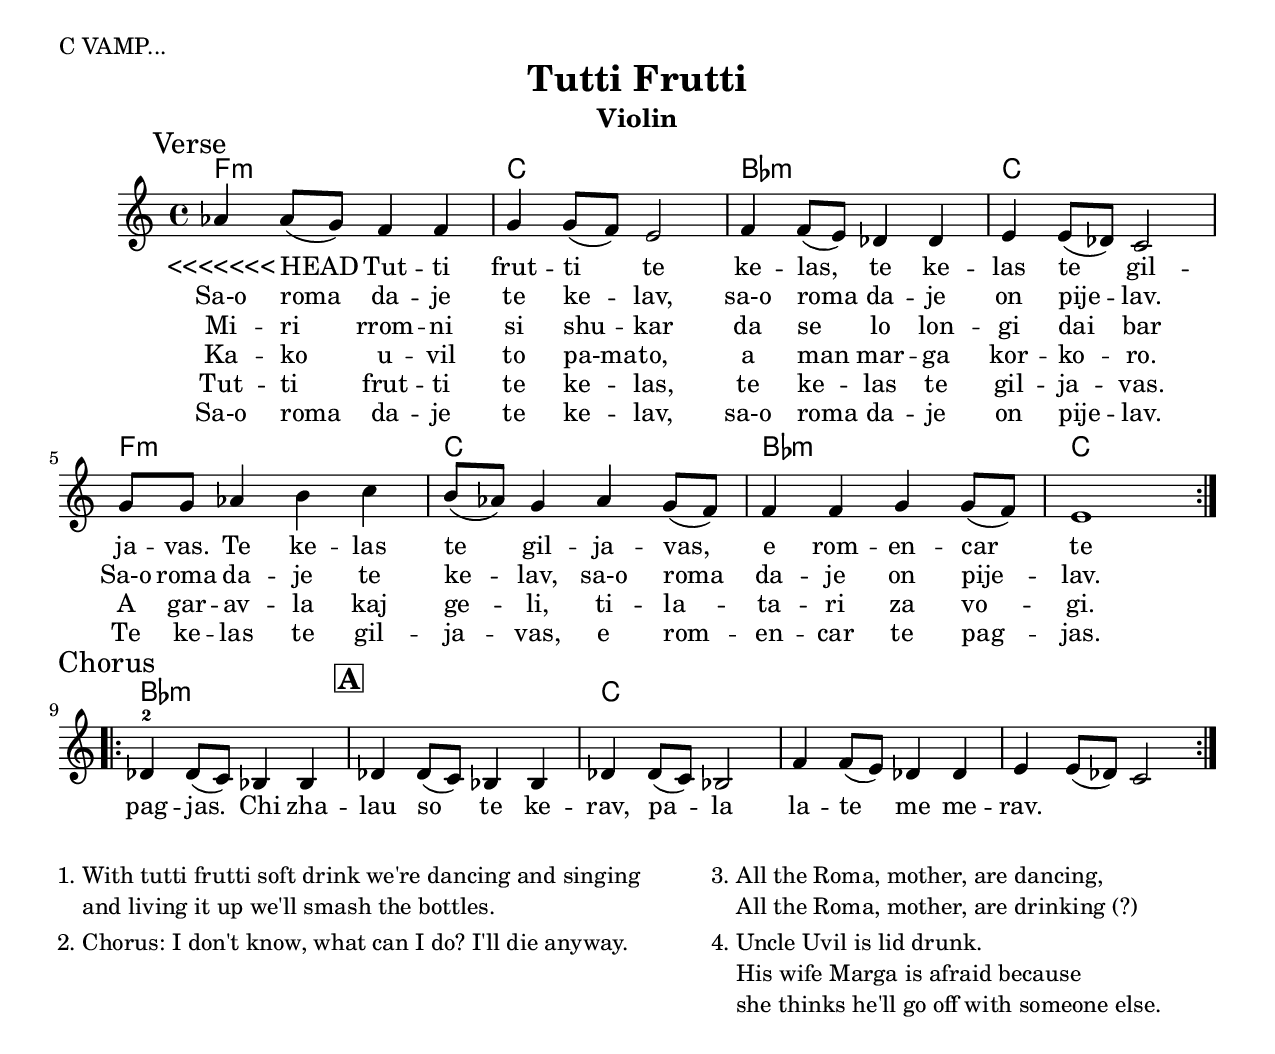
\version "2.24.0"
\include "english.ly"
%\pointAndClickOff
\paper{
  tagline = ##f
  print-all-headers = ##t
  #(set-paper-size "letter")
}
date = #(strftime "%d-%m-%Y" (localtime (current-time)))

%\markup{ \italic{ " Updated " \date  }  }

\markup{ C VAMP... }

%#################################### Melody ########################
melody = \relative c'' {
  \clef treble
  \key a\minor
  \time 4/4
  \set Score.rehearsalMarkFormatter = #format-mark-box-alphabet

  %\partial 16*3 a16 d f   %lead in notes

  \repeat volta 2{
    \mark Verse
  \mark \default
    af4  af8 (g) f4 f
    g4 g8 (f) e2|
    f4 f8 (e) df 4 df|
    e4 e8 (df) c2|


    g'8 g af4 b c|
    b8 (af) g4 af g8 (f)|
    f4 f   g4 g8 (f)  |
    e1|


  }
  %\alternative { { }{ } }
  \break
  \repeat volta 2{
    \mark Chorus
    df4-2 df8 (c) bf4 bf|

  \mark \default
    df4 df8 (c) bf4 bf|

    df4 df8 (c) bf2
    f'4 f8 (e) df4 df
    e4 e8 (df) c2
  }
  % \alternative { { }{ } }

}
%################################# Lyrics #####################
\addlyrics{
<<<<<<< HEAD
  Tut -- ti frut -- ti te ke -- las,  te ke -- las te gil -- ja -- vas.
  Te ke -- las te gil -- ja -- vas, e rom -- en -- car te pag -- jas.
  %So danav (chi zhalau?) so te kerav, pala late me merav.
  Chi zha -- lau  so te ke -- rav, pa -- la la -- te me me -- rav.
}

\addlyrics {
  Sa-o roma da -- je te ke -- lav, sa-o roma da -- je on pije -- lav.
  Sa-o roma da -- je te ke -- lav, sa-o roma da -- je on pije -- lav.
}

\addlyrics {
  Mi -- ri rrom -- ni si shu -- kar da se lo lon -- gi dai bar
  %Miri rromni si bruneto da shi mai bari talento
}
\addlyrics {
  Ka -- ko u -- vil to pa-ma -- to, a man mar -- ga kor -- ko -- ro.
  A gar -- av -- la kaj ge -- li, ti -- la -- ta -- ri za vo -- gi.
}
\addlyrics {
Tut -- ti frut -- ti te ke -- las,  te ke -- las te gil -- ja -- vas.
Te ke -- las te gil -- ja -- vas, e rom -- en -- car te pag -- jas.
}

\addlyrics {
Sa-o roma da -- je te ke -- lav, sa-o roma da -- je on pije -- lav.
}
%################################# Chords #######################
harmonies = \chordmode {
  f1:m
  c1
  bf1:m
  c1


  f1:m
  c1
  bf1:m
  c1

  %B
  bf1*2:m

  c1
}

\score {
  <<
    \new ChordNames {
      \set chordChanges = ##f
      \harmonies
    }
    \new Staff
    \melody
  >>
  \header{
    title= "Tutti Frutti"
    subtitle=""
    composer= ""
    instrument = "Violin"
    arranger= ""
  }
  \midi{\tempo 4 = 120}
  \layout{indent = 1.0\cm}
}

% more verses:
\markup{}
\markup {
  \fill-line {
    \hspace #0.1 % distance from left margin
    \column {
      \line { "1."
              \column {
                "With tutti frutti soft drink we're dancing and singing"
                "and living it up we'll smash the bottles."
              }
      }
      \hspace #0.2 % vertical distance between verses
      \line { "2."
              \column {
                "Chorus: I don't know, what can I do? I'll die anyway."
              }
      }
    }
    \hspace #0.1  % horiz. distance between columns
    \column {
      \line { "3."
              \column {
                "All the Roma, mother, are dancing,"
                "All the Roma, mother, are drinking (?)"

              }
      }
      \hspace #0.2 % distance between verses
      \line { "4."
              \column {
                "Uncle Uvil is lid drunk."
                "His wife Marga is afraid because"
                "she thinks he'll go off with someone else."
              }
      }
    }
    \hspace #0.1 % distance to right margin
  }
}

%{
 Tutti frutti te kelas, te kelas te giljavas.
Te kelas te giljavas, e romencar te pagjas.
So danav (chi zhalau?) so te kerav, pala late me merav.

Sa o roma daje te kelav, sa o roma daje on pijelav
So danav (chi zhalau?) so te kerav, pala late me merav.

Kako uvil to pamato, a man marga korkoro.
A garavla kaj geli, tilatari za vogi.
So danav (chi zhalau?) so te kerav, pala late me merav.

Moi, j'ai eu ça d'Erika Serre qui le chante dans le spectacle Vertigo de Tony Gatlif
TUTTI FRUTTI TE KELAS
TE KELAS TE GUILIA BAS
TE KELAS, TE GUILIA BAS
MERA MERSA TE MANGAS

TSHIIDJA SO SE TE KERAO
PALLALATE MEMERAO

SAO ROMA DAJE
KERAO
SAO ROMA DAJE
ON PIELAO
TSHIIDJA SO SE TE KERAO
PALLALATE MEMERAO

MIRI ROMNI SI BRUNETTO
AI SILA
BARO TALEITO
MIRI ROMNI SI CHUKAR
SRI LULU GIA DAIBAL

With tutti frutti soft drink we're dancing and singing and living
 it up we'll smash the bottles.

 Chorus: I don't know, what can i do? I'll die anyway.
All the Roma, mother, are dancing, all the Roma, mother, are drinking (?)
Uncle Uvil is "lid drunk".
His wife Marga is afraid because she thinks he'll go off with someone else.
%}
%{
 Tutti frutti te kelas, te kelas te giljavas.
Te kelas te giljavas, e romencar te pagjas.
So danav (chi zhalau?) so te kerav, pala late me merav.

Sa o roma daje te kelav, sa o roma daje on pijelav
So danav (chi zhalau?) so te kerav, pala late me merav.

Kako uvil to pamato, a man marga korkoro.
A garavla kaj geli, tilatari za vogi.
So danav (chi zhalau?) so te kerav, pala late me merav.

Moi, j'ai eu ça d'Erika Serre qui le chante dans le spectacle Vertigo de Tony Gatlif
TUTTI FRUTTI TE KELAS
TE KELAS TE GUILIA BAS
TE KELAS, TE GUILIA BAS
MERA MERSA TE MANGAS

TSHIIDJA SO SE TE KERAO
PALLALATE MEMERAO

SAO ROMA DAJE
KERAO
SAO ROMA DAJE
ON PIELAO
TSHIIDJA SO SE TE KERAO
PALLALATE MEMERAO

MIRI ROMNI SI BRUNETTO
AI SILA
BARO TALEITO
MIRI ROMNI SI CHUKAR
SRI LULU GIA DAIBAL

With tutti frutti soft drink we're dancing and singing and living it up we'll smash the bottles.

 Chorus: I don't know, what can i do? I'll die anyway.
All the Roma, mother, are dancing, all the Roma, mother, are drinking (?)
Uncle Uvil is "lid drunk".
His wife Marga is afraid because she thinks he'll go off with someone else.
%}
